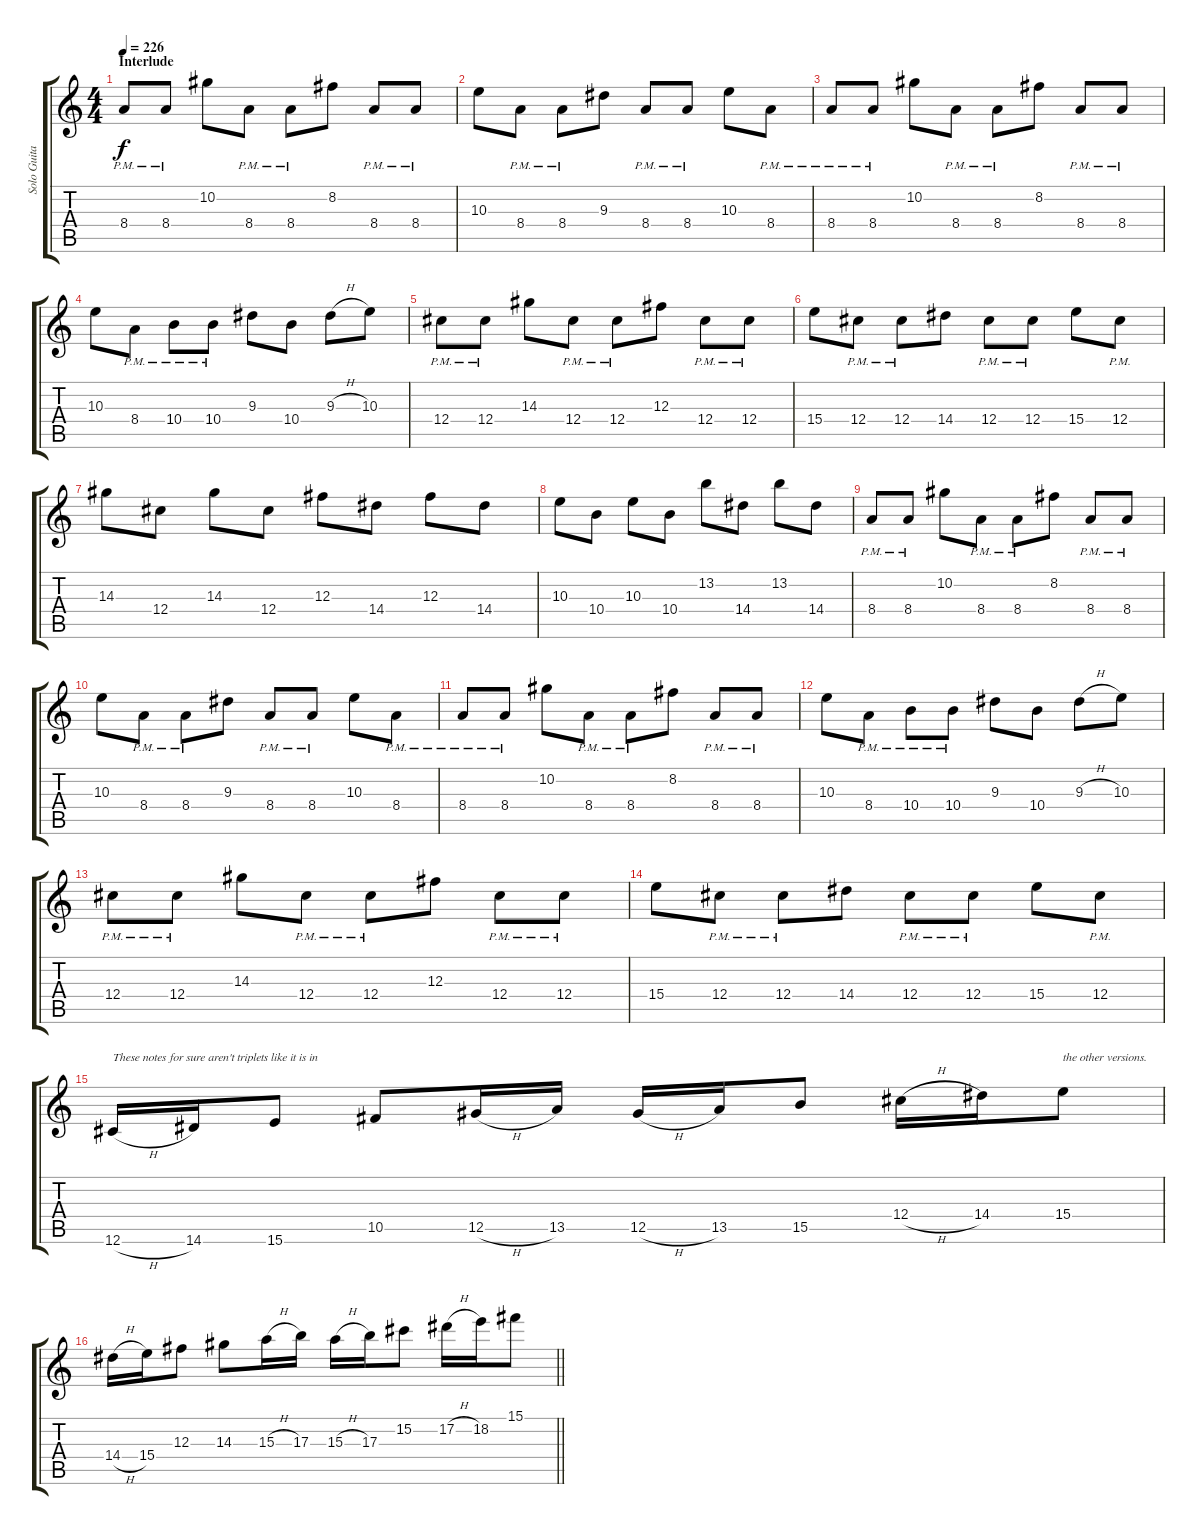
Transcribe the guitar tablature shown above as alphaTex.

\track ("Solo Guitar" "Solo Guita") {instrument overdrivenguitar}
\staff {score tabs}
\tuning (Eb4 Bb3 Gb3 Db3 Ab2 Db2) {hide}
\ts (4 4)
\section ("" "Interlude")
\tempo 226
\clef g2
\ks c
8.4{pm}.8{dy f} 8.4{pm}.8 10.2.8 8.4{pm}.8 8.4{pm}.8 8.2.8 8.4{pm}.8 8.4{pm}.8 |
10.3.8 8.4{pm}.8 8.4{pm}.8 9.3.8 8.4{pm}.8 8.4{pm}.8 10.3.8 8.4{pm}.8 |
8.4{pm}.8 8.4{pm}.8 10.2.8 8.4{pm}.8 8.4{pm}.8 8.2.8 8.4{pm}.8 8.4{pm}.8 |
10.3.8 8.4{pm}.8 10.4{pm}.8 10.4{pm}.8 9.3.8 10.4.8 9.3{h}.8 10.3.8 |
12.4{pm}.8 12.4{pm}.8 14.3.8 12.4{pm}.8 12.4{pm}.8 12.3.8 12.4{pm}.8 12.4{pm}.8 |
15.4.8 12.4{pm}.8 12.4{pm}.8 14.4.8 12.4{pm}.8 12.4{pm}.8 15.4.8 12.4{pm}.8 |
14.3.8 12.4.8 14.3.8 12.4.8 12.3.8 14.4.8 12.3.8 14.4.8 |
10.3.8 10.4.8 10.3.8 10.4.8 13.2.8 14.4.8 13.2.8 14.4.8 |
8.4{pm}.8 8.4{pm}.8 10.2.8 8.4{pm}.8 8.4{pm}.8 8.2.8 8.4{pm}.8 8.4{pm}.8 |
10.3.8 8.4{pm}.8 8.4{pm}.8 9.3.8 8.4{pm}.8 8.4{pm}.8 10.3.8 8.4{pm}.8 |
8.4{pm}.8 8.4{pm}.8 10.2.8 8.4{pm}.8 8.4{pm}.8 8.2.8 8.4{pm}.8 8.4{pm}.8 |
10.3.8 8.4{pm}.8 10.4{pm}.8 10.4{pm}.8 9.3.8 10.4.8 9.3{h}.8 10.3.8 |
12.4{pm}.8 12.4{pm}.8 14.3.8 12.4{pm}.8 12.4{pm}.8 12.3.8 12.4{pm}.8 12.4{pm}.8 |
15.4.8 12.4{pm}.8 12.4{pm}.8 14.4.8 12.4{pm}.8 12.4{pm}.8 15.4.8 12.4{pm}.8 |
12.6{h}.16{txt "These notes for sure aren't triplets like it is in"} 14.6.16 15.6.8 10.5.8 12.5{h}.16 13.5.16 12.5{h}.16 13.5.16 15.5.8 12.4{h}.16 14.4.16 15.4.8{txt "the other versions."} |
\barLineRight lightlight
14.4{h}.16 15.4.16 12.3.8 14.3.8 15.3{h}.16 17.3.16 15.3{h}.16 17.3.16 15.2.8 17.2{h}.16 18.2.16 15.1.8
